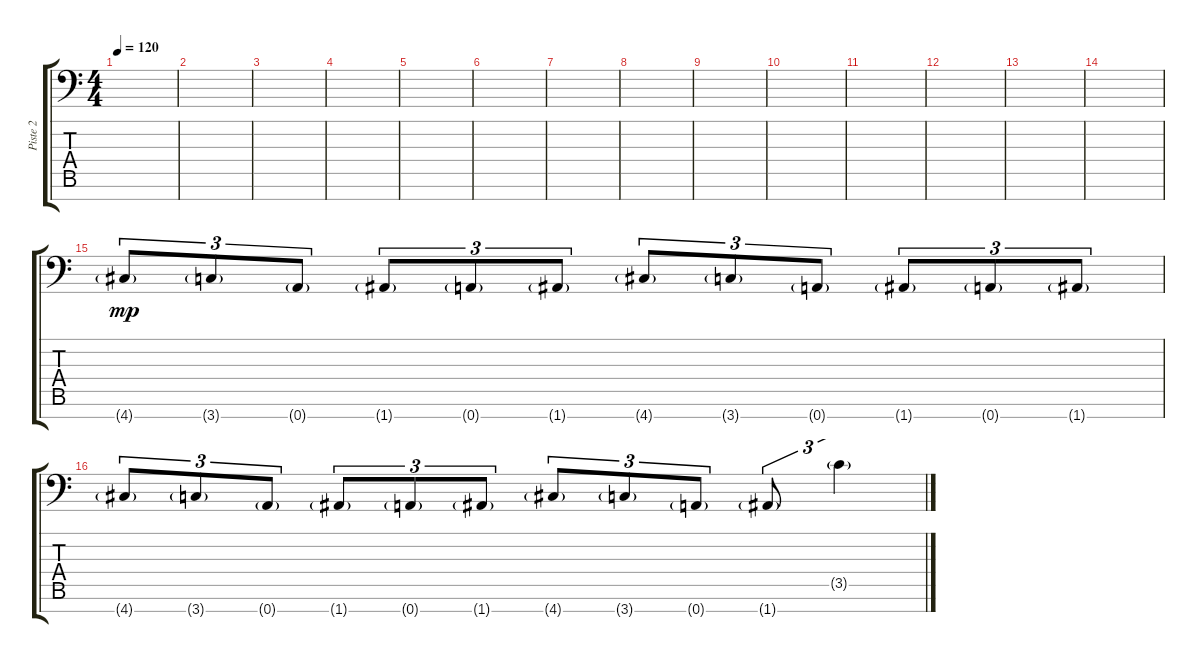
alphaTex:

\track ("Piste 2" "Piste 2") {instrument distortionguitar}
\staff {score tabs}
\tuning (E4 B3 G3 D3 A2 E2 A1) {hide}
\ts (4 4)
\tempo 120
\clef f4
\ks c
|
|
|
|
|
|
|
|
|
|
|
|
|
|
4.7{g}.8{tu (3 2) dy mp} 3.7{g}.8{tu (3 2)} 0.7{g}.8{tu (3 2)} 1.7{g}.8{tu (3 2)} 0.7{g}.8{tu (3 2)} 1.7{g}.8{tu (3 2)} 4.7{g}.8{tu (3 2)} 3.7{g}.8{tu (3 2)} 0.7{g}.8{tu (3 2)} 1.7{g}.8{tu (3 2)} 0.7{g}.8{tu (3 2)} 1.7{g}.8{tu (3 2)} |
4.7{g}.8{tu (3 2)} 3.7{g}.8{tu (3 2)} 0.7{g}.8{tu (3 2)} 1.7{g}.8{tu (3 2)} 0.7{g}.8{tu (3 2)} 1.7{g}.8{tu (3 2)} 4.7{g}.8{tu (3 2)} 3.7{g}.8{tu (3 2)} 0.7{g}.8{tu (3 2)} 1.7{g}.8{tu (3 2)} 3.5{g}.4{tu (3 2)}
